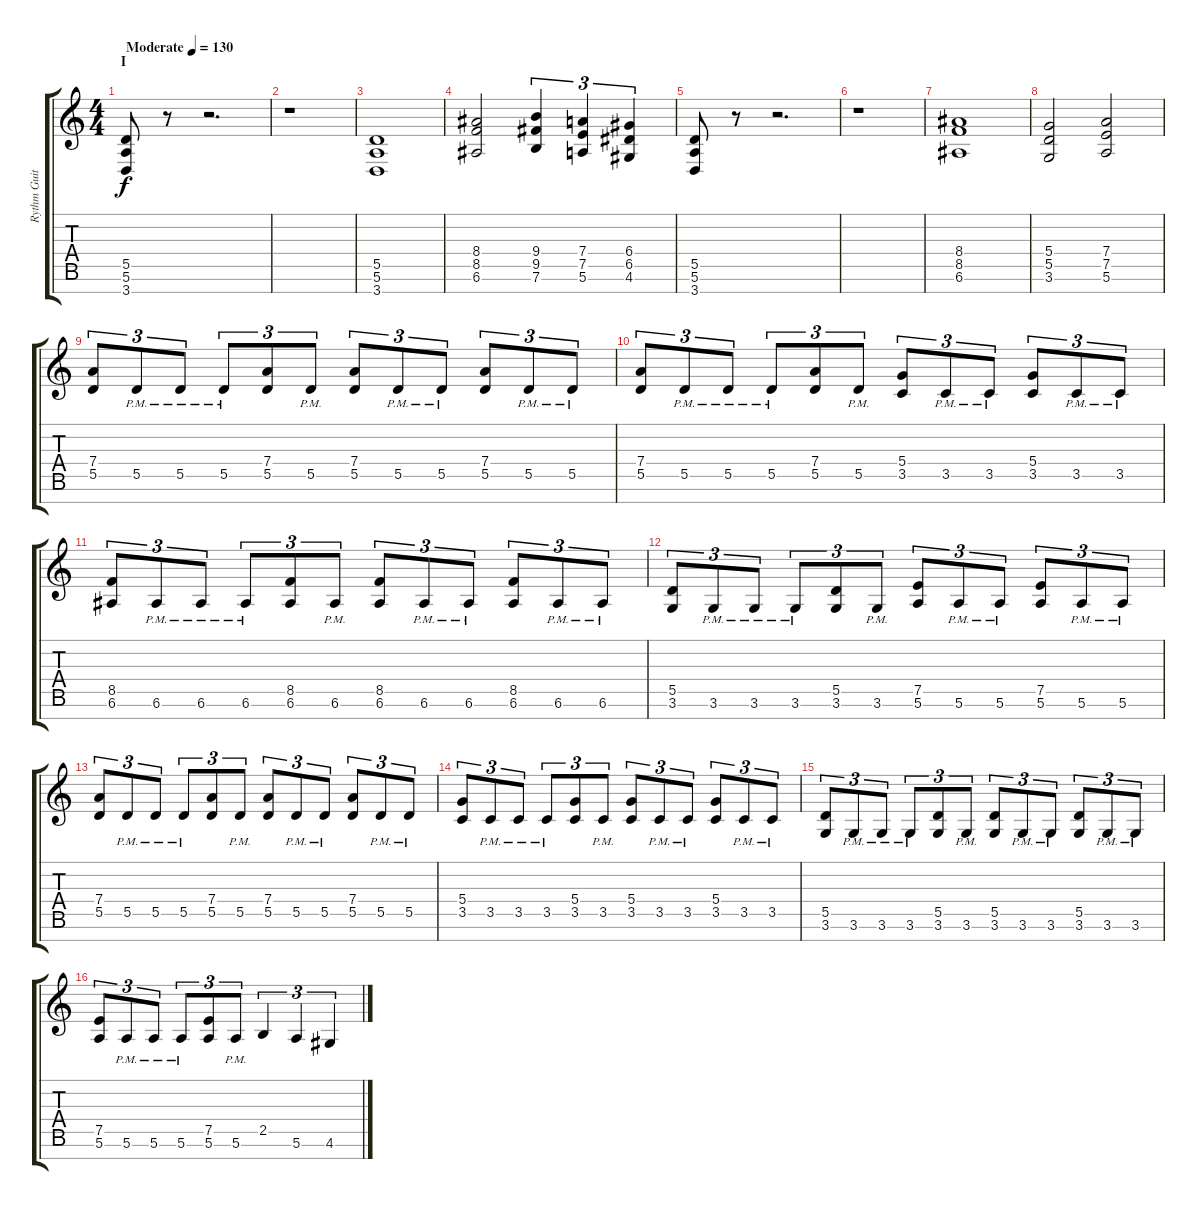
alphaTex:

\track ("Rythm Guitar" "Rythm Guit") {instrument distortionguitar}
\staff {score tabs}
\tuning (E4 B3 G3 D3 A2 E2 B1) {hide}
\ts (4 4)
\section ("" "I")
\tempo (130 "Moderate")
\clef g2
\ks c
(5.5 5.6 3.7).8{dy f instrument distortionguitar} r.8 r.2{d} |
r.1 |
(5.5 5.6 3.7).1 |
(8.4 8.5 6.6).2 (9.4 9.5 7.6).4{tu (3 2)} (7.4 7.5 5.6).4{tu (3 2)} (6.4 6.5 4.6).4{tu (3 2)} |
(5.5 5.6 3.7).8 r.8 r.2{d} |
r.1 |
(8.4 8.5 6.6).1 |
(5.4 5.5 3.6).2 (7.4 7.5 5.6).2 |
(7.4 5.5).8{tu (3 2)} 5.5{pm}.8{tu (3 2)} 5.5{pm}.8{tu (3 2)} 5.5{pm}.8{tu (3 2)} (7.4 5.5).8{tu (3 2)} 5.5{pm}.8{tu (3 2)} (7.4 5.5).8{tu (3 2)} 5.5{pm}.8{tu (3 2)} 5.5{pm}.8{tu (3 2)} (7.4 5.5).8{tu (3 2)} 5.5{pm}.8{tu (3 2)} 5.5{pm}.8{tu (3 2)} |
(7.4 5.5).8{tu (3 2)} 5.5{pm}.8{tu (3 2)} 5.5{pm}.8{tu (3 2)} 5.5{pm}.8{tu (3 2)} (7.4 5.5).8{tu (3 2)} 5.5{pm}.8{tu (3 2)} (5.4 3.5).8{tu (3 2)} 3.5{pm}.8{tu (3 2)} 3.5{pm}.8{tu (3 2)} (5.4 3.5).8{tu (3 2)} 3.5{pm}.8{tu (3 2)} 3.5{pm}.8{tu (3 2)} |
(8.5 6.6).8{tu (3 2)} 6.6{pm}.8{tu (3 2)} 6.6{pm}.8{tu (3 2)} 6.6{pm}.8{tu (3 2)} (8.5 6.6).8{tu (3 2)} 6.6{pm}.8{tu (3 2)} (8.5 6.6).8{tu (3 2)} 6.6{pm}.8{tu (3 2)} 6.6{pm}.8{tu (3 2)} (8.5 6.6).8{tu (3 2)} 6.6{pm}.8{tu (3 2)} 6.6{pm}.8{tu (3 2)} |
(5.5 3.6).8{tu (3 2)} 3.6{pm}.8{tu (3 2)} 3.6{pm}.8{tu (3 2)} 3.6{pm}.8{tu (3 2)} (5.5 3.6).8{tu (3 2)} 3.6{pm}.8{tu (3 2)} (7.5 5.6).8{tu (3 2)} 5.6{pm}.8{tu (3 2)} 5.6{pm}.8{tu (3 2)} (7.5 5.6).8{tu (3 2)} 5.6{pm}.8{tu (3 2)} 5.6{pm}.8{tu (3 2)} |
(7.4 5.5).8{tu (3 2)} 5.5{pm}.8{tu (3 2)} 5.5{pm}.8{tu (3 2)} 5.5{pm}.8{tu (3 2)} (7.4 5.5).8{tu (3 2)} 5.5{pm}.8{tu (3 2)} (7.4 5.5).8{tu (3 2)} 5.5{pm}.8{tu (3 2)} 5.5{pm}.8{tu (3 2)} (7.4 5.5).8{tu (3 2)} 5.5{pm}.8{tu (3 2)} 5.5{pm}.8{tu (3 2)} |
(5.4 3.5).8{tu (3 2)} 3.5{pm}.8{tu (3 2)} 3.5{pm}.8{tu (3 2)} 3.5{pm}.8{tu (3 2)} (5.4 3.5).8{tu (3 2)} 3.5{pm}.8{tu (3 2)} (5.4 3.5).8{tu (3 2)} 3.5{pm}.8{tu (3 2)} 3.5{pm}.8{tu (3 2)} (5.4 3.5).8{tu (3 2)} 3.5{pm}.8{tu (3 2)} 3.5{pm}.8{tu (3 2)} |
(5.5 3.6).8{tu (3 2)} 3.6{pm}.8{tu (3 2)} 3.6{pm}.8{tu (3 2)} 3.6{pm}.8{tu (3 2)} (5.5 3.6).8{tu (3 2)} 3.6{pm}.8{tu (3 2)} (5.5 3.6).8{tu (3 2)} 3.6{pm}.8{tu (3 2)} 3.6{pm}.8{tu (3 2)} (5.5 3.6).8{tu (3 2)} 3.6{pm}.8{tu (3 2)} 3.6{pm}.8{tu (3 2)} |
(7.5 5.6).8{tu (3 2)} 5.6{pm}.8{tu (3 2)} 5.6{pm}.8{tu (3 2)} 5.6{pm}.8{tu (3 2)} (7.5 5.6).8{tu (3 2)} 5.6{pm}.8{tu (3 2)} 2.5.4{tu (3 2)} 5.6.4{tu (3 2)} 4.6.4{tu (3 2)}
